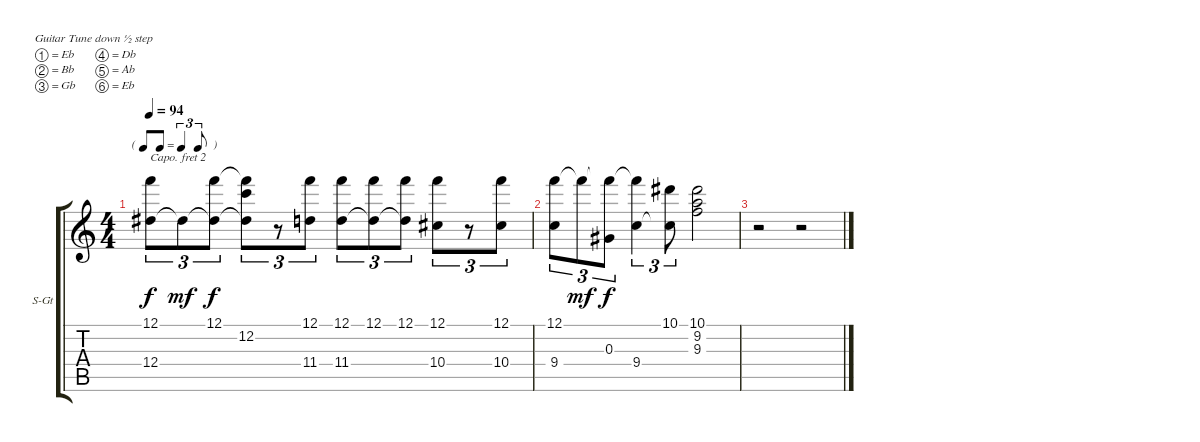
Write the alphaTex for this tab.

\bracketExtendMode groupsimilarinstruments
\firstSystemTrackNameOrientation horizontal
\otherSystemsTrackNameOrientation horizontal
\track ("Track 1" "S-Gt") {instrument acousticguitarsteel}
\staff {score tabs}
\capo 2
\tuning (Eb4 Bb3 Gb3 Db3 Ab2 Eb2)
\ts (4 4)
\tf triplet8th
\tempo 94
\clef g2
\ks c
(12.1 12.4).8{tu (3 2) dy f} 12.4{t}.8{tu (3 2) dy mf} (12.1 12.4{t}).8{tu (3 2) dy f} (12.1{t} 12.2 12.4{t}).8{tu (3 2)} r.8{tu (3 2)} (12.1 11.4).8{tu (3 2)} (12.1 11.4).8{tu (3 2)} (12.1 11.4{t}).8{tu (3 2)} (12.1 11.4{t}).8{tu (3 2)} (12.1 10.4).8{tu (3 2)} r.8{tu (3 2)} (12.1 10.4).8{tu (3 2)} |
(12.1 9.4).8{tu (3 2)} 12.1{t}.8{tu (3 2) dy mf} (12.1{t} 0.3).8{tu (3 2) dy f} (12.1{t} 9.4).4{tu (3 2)} (10.1 9.4{t}).8{tu (3 2)} (10.1 9.2 9.3).2 |
r.2 r.2
